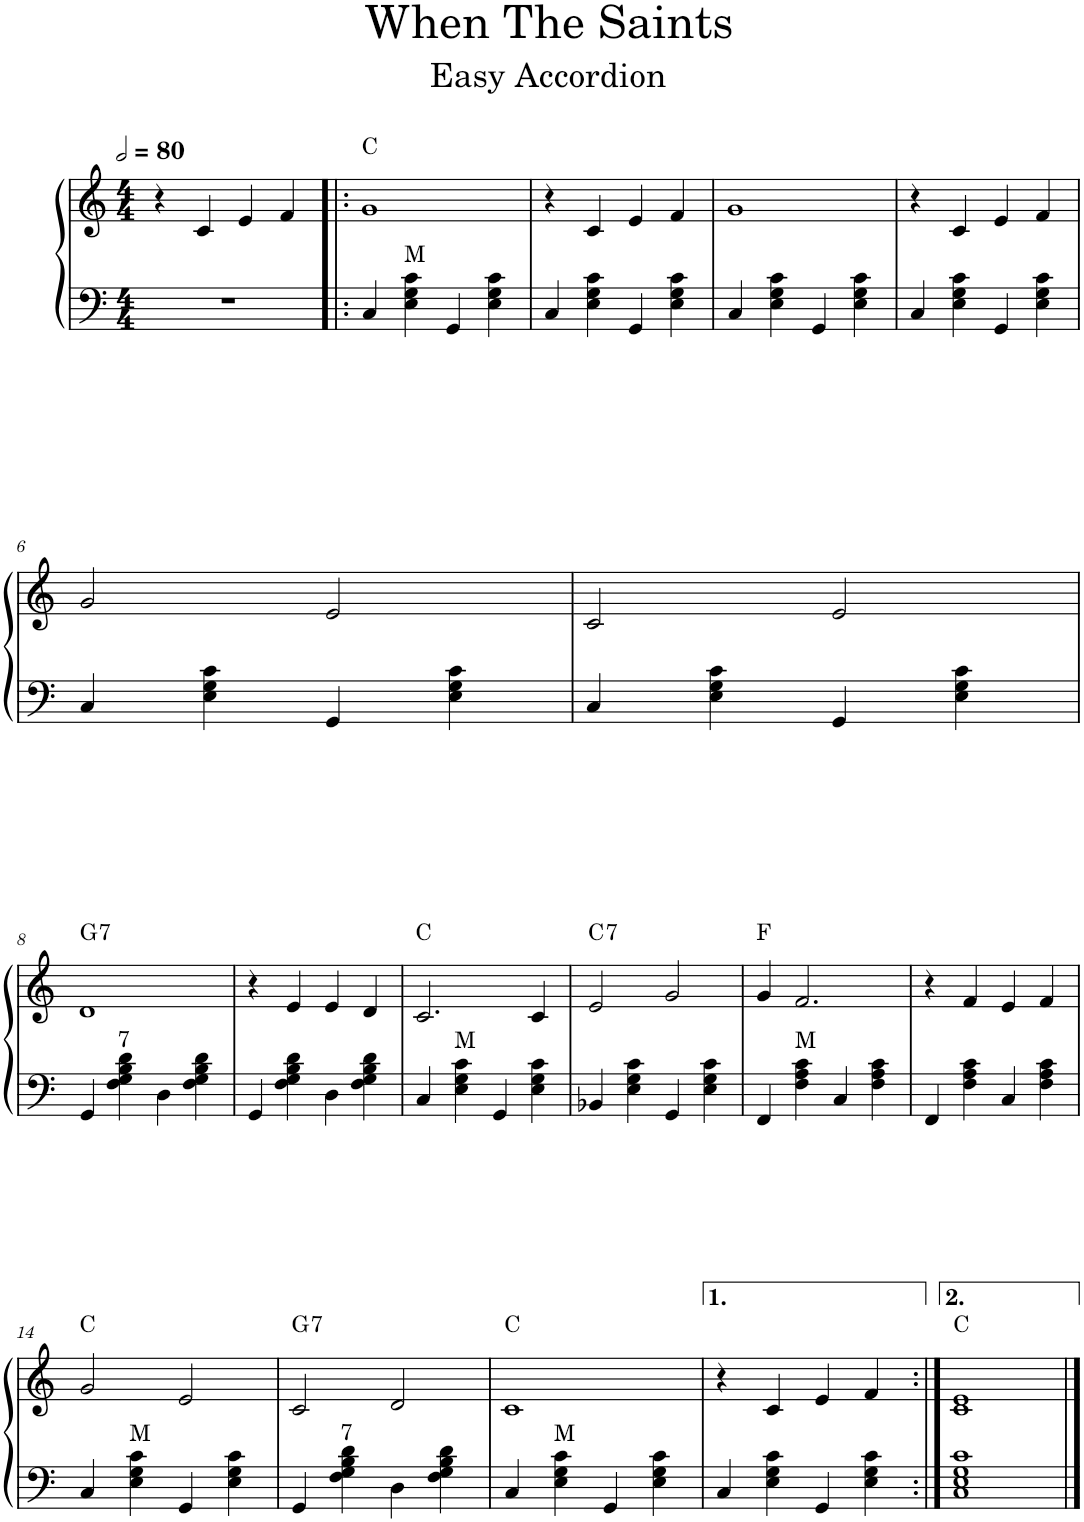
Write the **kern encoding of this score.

**kern	**kern	**harte
*part1	*part1	*part1
*staff2	*staff1	*
*I"Accordion	*	*
*I'Acc.	*	*
*clefF4	*clefG2	*
*k[]	*k[]	*
*M4/4	*M4/4	*
*MM160	*MM160	*
=1	=1	=1
1r	4r	.
.	4c/	.
.	4e/	.
.	4f/	.
=2!|:	=2!|:	=2!|:
*	*^	*
4C/	1g	4ryy	C:maj
!	!	!	!LO:H:kt=M
4E\ 4G\ 4c\	.	2.ryy	N
4GG/	.	.	.
4E\ 4G\ 4c\	.	.	.
*	*v	*v	*
=3	=3	=3
4C/	4r	.
4E\ 4G\ 4c\	4c/	.
4GG/	4e/	.
4E\ 4G\ 4c\	4f/	.
=4	=4	=4
4C/	1g	.
4E\ 4G\ 4c\	.	.
4GG/	.	.
4E\ 4G\ 4c\	.	.
=5	=5	=5
4C/	4r	.
4E\ 4G\ 4c\	4c/	.
4GG/	4e/	.
4E\ 4G\ 4c\	4f/	.
!!LO:LB:g=z
=6	=6	=6
4C/	2g/	.
4E\ 4G\ 4c\	.	.
4GG/	2e/	.
4E\ 4G\ 4c\	.	.
=7	=7	=7
4C/	2c/	.
4E\ 4G\ 4c\	.	.
4GG/	2e/	.
4E\ 4G\ 4c\	.	.
!!LO:LB:g=z
=8	=8	=8
!	!	!LO:H:kt=7
*	*^	*
4GG/	1d	4ryy	G:7
!	!	!	!LO:H:kt=7
4F\ 4G\ 4B\ 4d\	.	2.ryy	N
4D\	.	.	.
4F\ 4G\ 4B\ 4d\	.	.	.
*	*v	*v	*
=9	=9	=9
4GG/	4r	.
4F\ 4G\ 4B\ 4d\	4e/	.
4D\	4e/	.
4F\ 4G\ 4B\ 4d\	4d/	.
=10	=10	=10
*	*^	*
4C/	2.c/	4ryy	C:maj
!	!	!	!LO:H:kt=M
4E\ 4G\ 4c\	.	2.ryy	N
4GG/	.	.	.
4E\ 4G\ 4c\	4c/	.	.
=11	=11	=11	=11
!	!	!	!LO:H:kt=7
*	*v	*v	*
4BB-X/	2e/	C:7
4E\ 4G\ 4c\	.	.
4GG/	2g/	.
4E\ 4G\ 4c\	.	.
=12	=12	=12
4FF/	4g/	F:maj
!	!	!LO:H:kt=M
4F\ 4A\ 4c\	2.f/	N
4C/	.	.
4F\ 4A\ 4c\	.	.
=13	=13	=13
4FF/	4r	.
4F\ 4A\ 4c\	4f/	.
4C/	4e/	.
4F\ 4A\ 4c\	4f/	.
!!LO:LB:g=z
=14	=14	=14
*	*^	*
4C/	2g/	4ryy	C:maj
!	!	!	!LO:H:kt=M
4E\ 4G\ 4c\	.	2.ryy	N
4GG/	2e/	.	.
4E\ 4G\ 4c\	.	.	.
=15	=15	=15	=15
!	!	!	!LO:H:kt=7
4GG/	2c/	4ryy	G:7
!	!	!	!LO:H:kt=7
4F\ 4G\ 4B\ 4d\	.	2.ryy	N
4D\	2d/	.	.
4F\ 4G\ 4B\ 4d\	.	.	.
=16	=16	=16	=16
4C/	1c	4ryy	C:maj
!	!	!	!LO:H:kt=M
4E\ 4G\ 4c\	.	2.ryy	N
4GG/	.	.	.
4E\ 4G\ 4c\	.	.	.
*	*v	*v	*
=17	=17	=17
4C/	4r	.
4E\ 4G\ 4c\	4c/	.
4GG/	4e/	.
4E\ 4G\ 4c\	4f/	.
=18:|!	=18:|!	=18:|!
1C 1E 1G 1c	1c 1e	C:maj
==	==	==
*-	*-	*-
